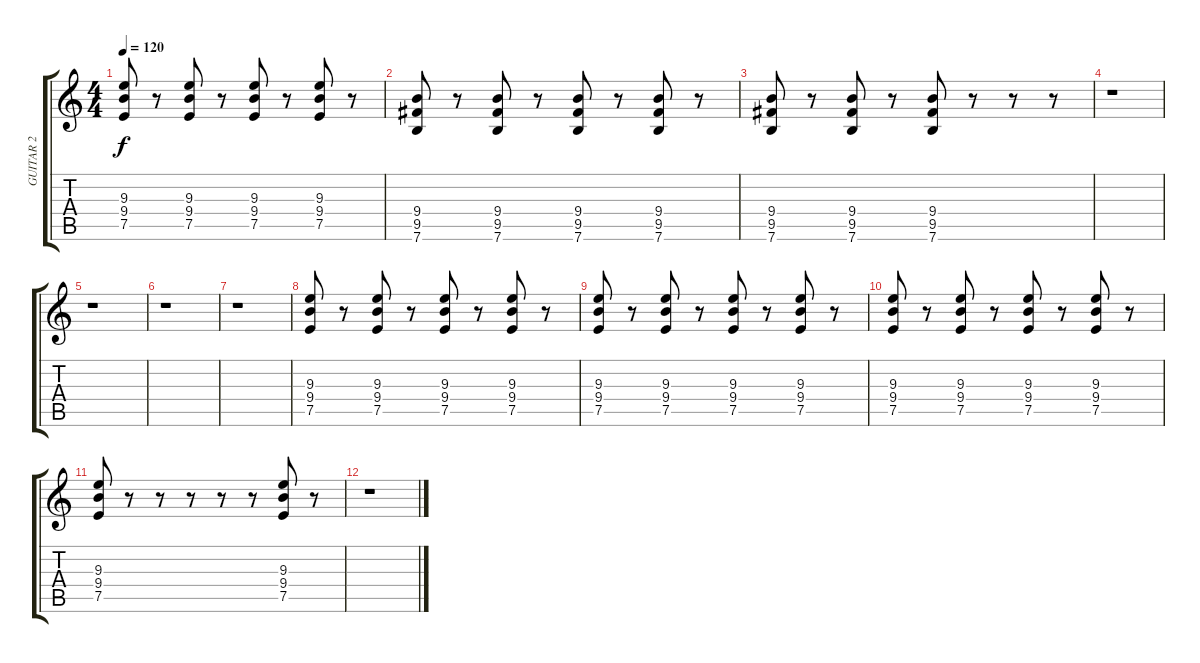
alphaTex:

\track ("GUITAR 2" "GUITAR 2") {instrument acousticguitarsteel}
\staff {score tabs}
\tuning (E4 B3 G3 D3 A2 E2) {hide}
\ts (4 4)
\tempo 120
\clef g2
\ks c
(9.3 9.4 7.5).8{dy f} r.8 (9.3 9.4 7.5).8 r.8 (9.3 9.4 7.5).8 r.8 (9.3 9.4 7.5).8 r.8 |
(9.4 9.5 7.6).8 r.8 (9.4 9.5 7.6).8 r.8 (9.4 9.5 7.6).8 r.8 (9.4 9.5 7.6).8 r.8 |
(9.4 9.5 7.6).8 r.8 (9.4 9.5 7.6).8 r.8 (9.4 9.5 7.6).8 r.8 r.8 r.8 |
r.1 |
r.1 |
r.1 |
r.1 |
(9.3 9.4 7.5).8 r.8 (9.3 9.4 7.5).8 r.8 (9.3 9.4 7.5).8 r.8 (9.3 9.4 7.5).8 r.8 |
(9.3 9.4 7.5).8 r.8 (9.3 9.4 7.5).8 r.8 (9.3 9.4 7.5).8 r.8 (9.3 9.4 7.5).8 r.8 |
(9.3 9.4 7.5).8 r.8 (9.3 9.4 7.5).8 r.8 (9.3 9.4 7.5).8 r.8 (9.3 9.4 7.5).8 r.8 |
(9.3 9.4 7.5).8 r.8 r.8 r.8 r.8 r.8 (9.3 9.4 7.5).8 r.8 |
r.1
